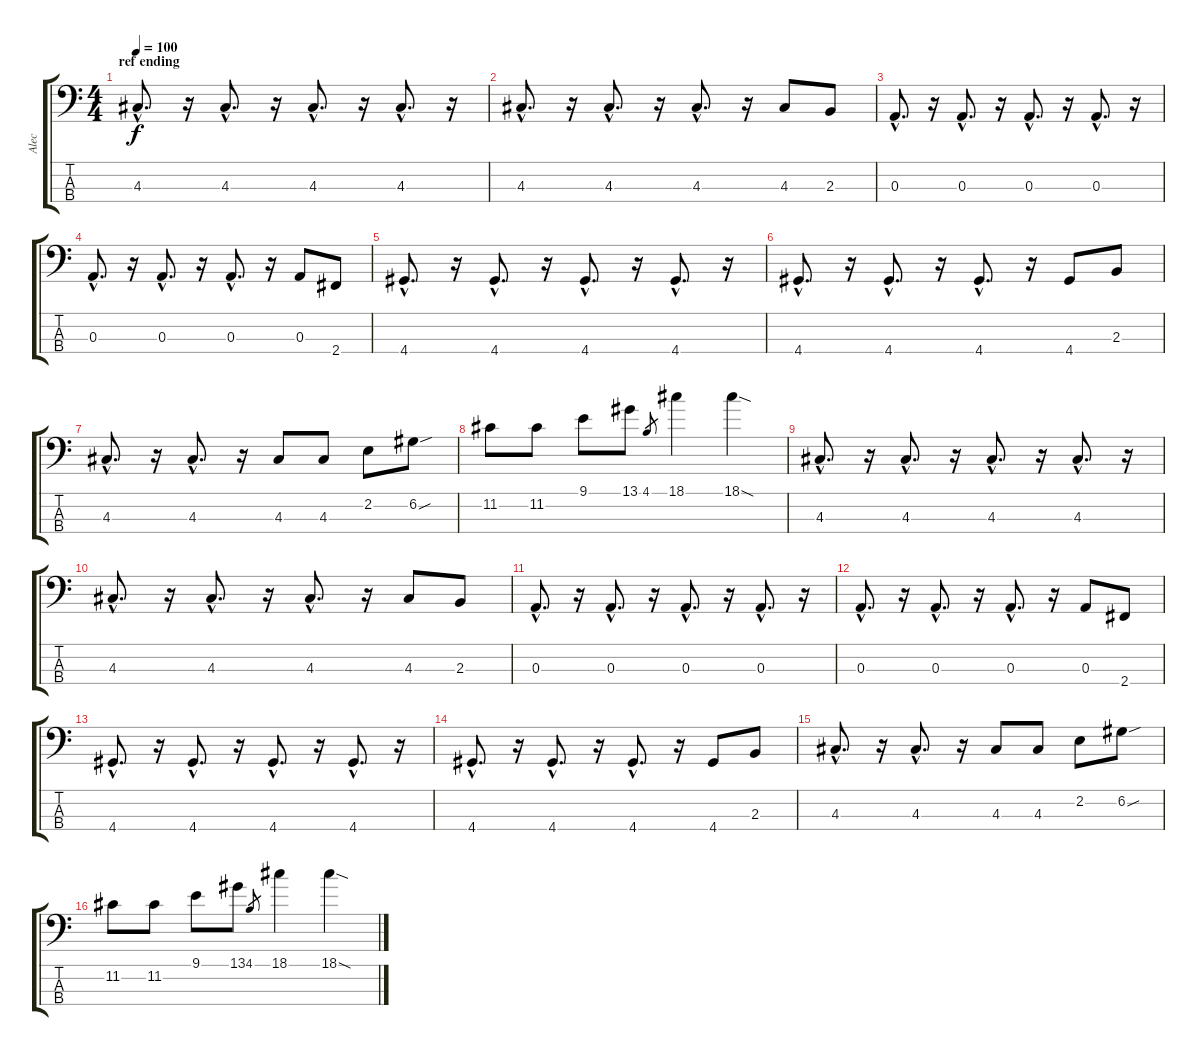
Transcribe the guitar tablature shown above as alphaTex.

\track ("Alec" "Alec") {instrument electricbassfinger}
\staff {score tabs}
\tuning (G2 D2 A1 E1) {hide}
\ts (4 4)
\section ("" "ref ending")
\tempo 100
\clef f4
\ks c
4.3{hac}.8{d dy f} r.16 4.3{hac}.8{d} r.16 4.3{hac}.8{d} r.16 4.3{hac}.8{d} r.16 |
4.3{hac}.8{d} r.16 4.3{hac}.8{d} r.16 4.3{hac}.8{d} r.16 4.3.8 2.3.8 |
0.3{hac}.8{d} r.16 0.3{hac}.8{d} r.16 0.3{hac}.8{d} r.16 0.3{hac}.8{d} r.16 |
0.3{hac}.8{d} r.16 0.3{hac}.8{d} r.16 0.3{hac}.8{d} r.16 0.3.8 2.4.8 |
4.4{hac}.8{d} r.16 4.4{hac}.8{d} r.16 4.4{hac}.8{d} r.16 4.4{hac}.8{d} r.16 |
4.4{hac}.8{d} r.16 4.4{hac}.8{d} r.16 4.4{hac}.8{d} r.16 4.4.8 2.3.8 |
4.3{hac}.8{d} r.16 4.3{hac}.8{d} r.16 4.3.8 4.3.8 2.2.8 6.2{sou}.8 |
11.2.8 11.2.8 9.1.8 13.1.8 4.1.8{gr} 18.1.4 18.1{sod}.4 |
4.3{hac}.8{d} r.16 4.3{hac}.8{d} r.16 4.3{hac}.8{d} r.16 4.3{hac}.8{d} r.16 |
4.3{hac}.8{d} r.16 4.3{hac}.8{d} r.16 4.3{hac}.8{d} r.16 4.3.8 2.3.8 |
0.3{hac}.8{d} r.16 0.3{hac}.8{d} r.16 0.3{hac}.8{d} r.16 0.3{hac}.8{d} r.16 |
0.3{hac}.8{d} r.16 0.3{hac}.8{d} r.16 0.3{hac}.8{d} r.16 0.3.8 2.4.8 |
4.4{hac}.8{d} r.16 4.4{hac}.8{d} r.16 4.4{hac}.8{d} r.16 4.4{hac}.8{d} r.16 |
4.4{hac}.8{d} r.16 4.4{hac}.8{d} r.16 4.4{hac}.8{d} r.16 4.4.8 2.3.8 |
4.3{hac}.8{d} r.16 4.3{hac}.8{d} r.16 4.3.8 4.3.8 2.2.8 6.2{sou}.8 |
11.2.8 11.2.8 9.1.8 13.1.8 4.1.8{gr} 18.1.4 18.1{sod}.4
